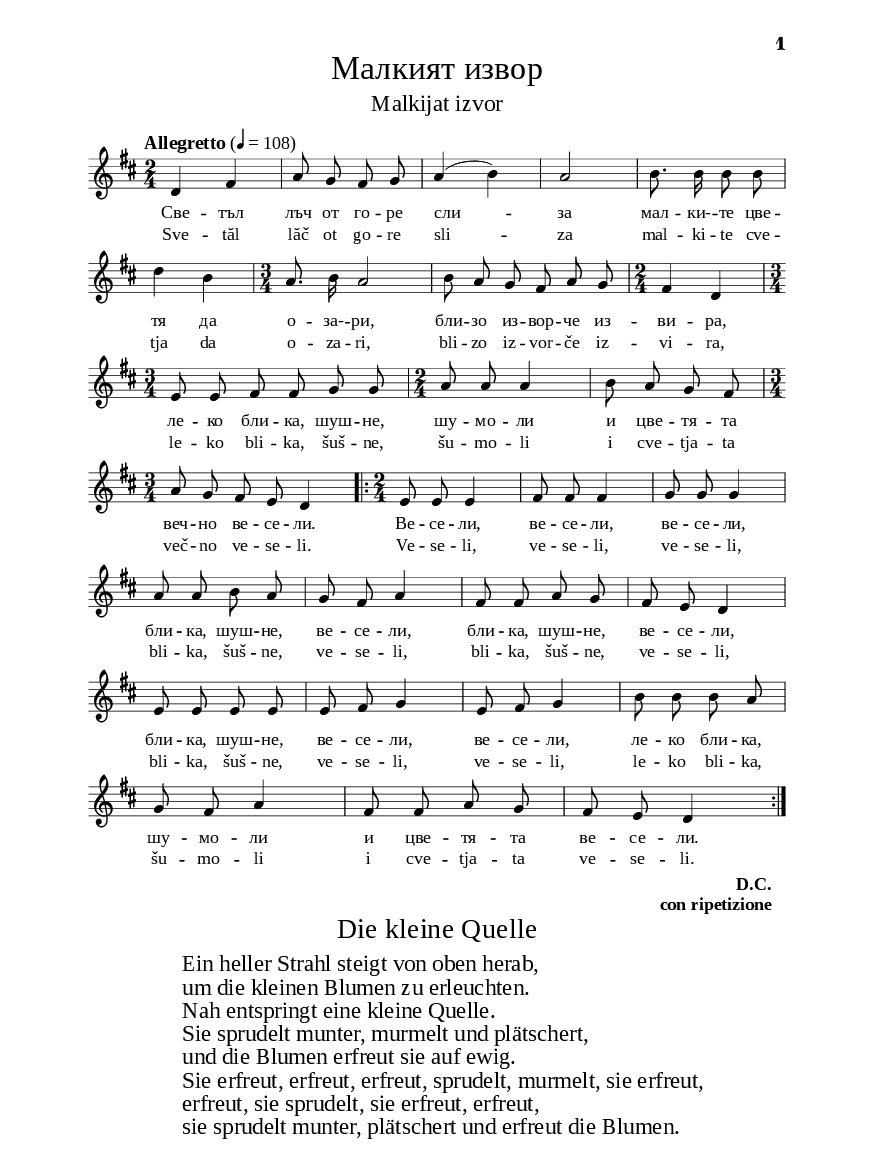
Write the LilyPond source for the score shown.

\version "2.24.3"

% include paper part and global functions
\include "include/globals.ily"

\bookpart {
  \label #'ref099
  \tocItem \markup "Малкият извор – Malkijat izvor"
  \include "include/bookpart-paper.ily"
  \score {
    \include "include/score-layout.ily"


    \new Voice \absolute  {
      \clef treble
      \key d \major
      \time 2/4
      \tempoFunc "Allegretto" 4 "108"
      \autoBeamOff

      d'4 fis'4 | a'8 g'8 fis'8 g'8| a'4 ( b' ) | a'2 |b'8. b'16 b'8 b'8 | \break

      d''4 b'4 |  \time 3/4 a'8. b'16  a'2 | b'8 a'8 g'8 fis'8 a'8 g'8 | \time 2/4 fis'4 d'4 | \break

      \time 3/4 e'8 e'8 fis' fis' g'8 g' | \time 2/4 a' a' a'4 | b'8 a' g' fis' \break

      \time 3/4 a'8 g' fis' e' d'4  |  \bar ".|:"
      \time 2/4 e'8 e' e'4 | fis'8 fis'  fis'4 | g'8 g'  g'4 |\break

      a'8 a' b' a' | g' fis'  a'4 | fis'8 fis' a'8 g'|  fis' e'  d'4| \break

      e'8 e' e' e'| e' fis'  g'4 | e'8 fis' g'4 | b'8 b'8  b'8 a'8 \break |

      g'8 fis'8 a'4 | fis'8 fis' a'8 g'| fis' e' d'4 | \bar ":|."

    }

    \addlyrics {
      Све -- тъл лъч от го -- ре сли  --  за
      мал -- "ки-" -- те цве -- тя да о -- "за-" -- ри,
      бли -- зо из -- вор -- че из -- ви -- ра,
      ле -- ко бли -- ка, шуш  -- не, шу -- мо -- ли
      и цве -- тя -- та веч -- но ве -- се -- ли.
      Ве -- се -- ли, ве -- се -- ли, ве -- се -- ли,
      бли -- ка, шуш -- не, ве -- се -- ли,
      бли -- ка, шуш -- не, ве -- се -- ли,
      бли -- ка, шуш -- не, ве -- се -- ли,
      ве -- се -- ли, ле -- ко бли  -- ка, шу --  мо -- ли
      и цве -- тя -- та ве -- се -- ли. Ве -- се -- ли.
    }


    \addlyrics {
      Sve -- tăl lăč ot go -- re sli  --  za
      mal -- ki -- te cve -- tja da o -- za -- ri,
      bli -- zo iz -- vor -- če iz -- vi -- ra,
      le -- ko bli -- ka, šuš  -- ne, šu -- mo -- li
      i cve -- tja -- ta več -- no ve -- se -- li.
      Ve -- se -- li, ve -- se -- li, ve -- se -- li,
      bli -- ka, šuš -- ne, ve -- se -- li,
      bli -- ka, šuš -- ne, ve -- se -- li,
      bli -- ka, šuš -- ne, ve -- se -- li,
      ve -- se -- li, le -- ko bli  -- ka, šu --  mo -- li
      i cve -- tja -- ta ve -- se -- li. Ve -- se -- li.
    }



    \header {
      title = \titleFunc "Малкият извор" "Malkijat izvor"
    }

    \midi{}

  } % score
  \markup \empty-one
  \markup \dc-two "D.C.""con ripetizione"

  %

  % include foreign translation(s) of the song

  \version "2.24.4"

\markup \fill-line { \fontsize #deTitleFontSize "Die kleine Quelle"}
\markup \null
\markup \null

\markup \abs-fontsize #11 \override #`(baseline-skip . ,deCoupletBaselineSkip) {
  \fill-line {
    \hspace #0.1
    \column {
      \line {
        \bold " "
        \column {
        "Ein heller Strahl steigt von oben herab,"
         "um die kleinen Blumen zu erleuchten."
         "Nah entspringt eine kleine Quelle."
         "Sie sprudelt munter, murmelt und plätschert,"
         "und die Blumen erfreut sie auf ewig."
         "Sie erfreut, erfreut, erfreut, sprudelt, murmelt, sie erfreut,"
         "erfreut, sie sprudelt, sie erfreut, erfreut,"
         "sie sprudelt munter, plätschert und erfreut die Blumen."
        }
      }
    }\hspace #0.1
  }
}


} % bookpart
